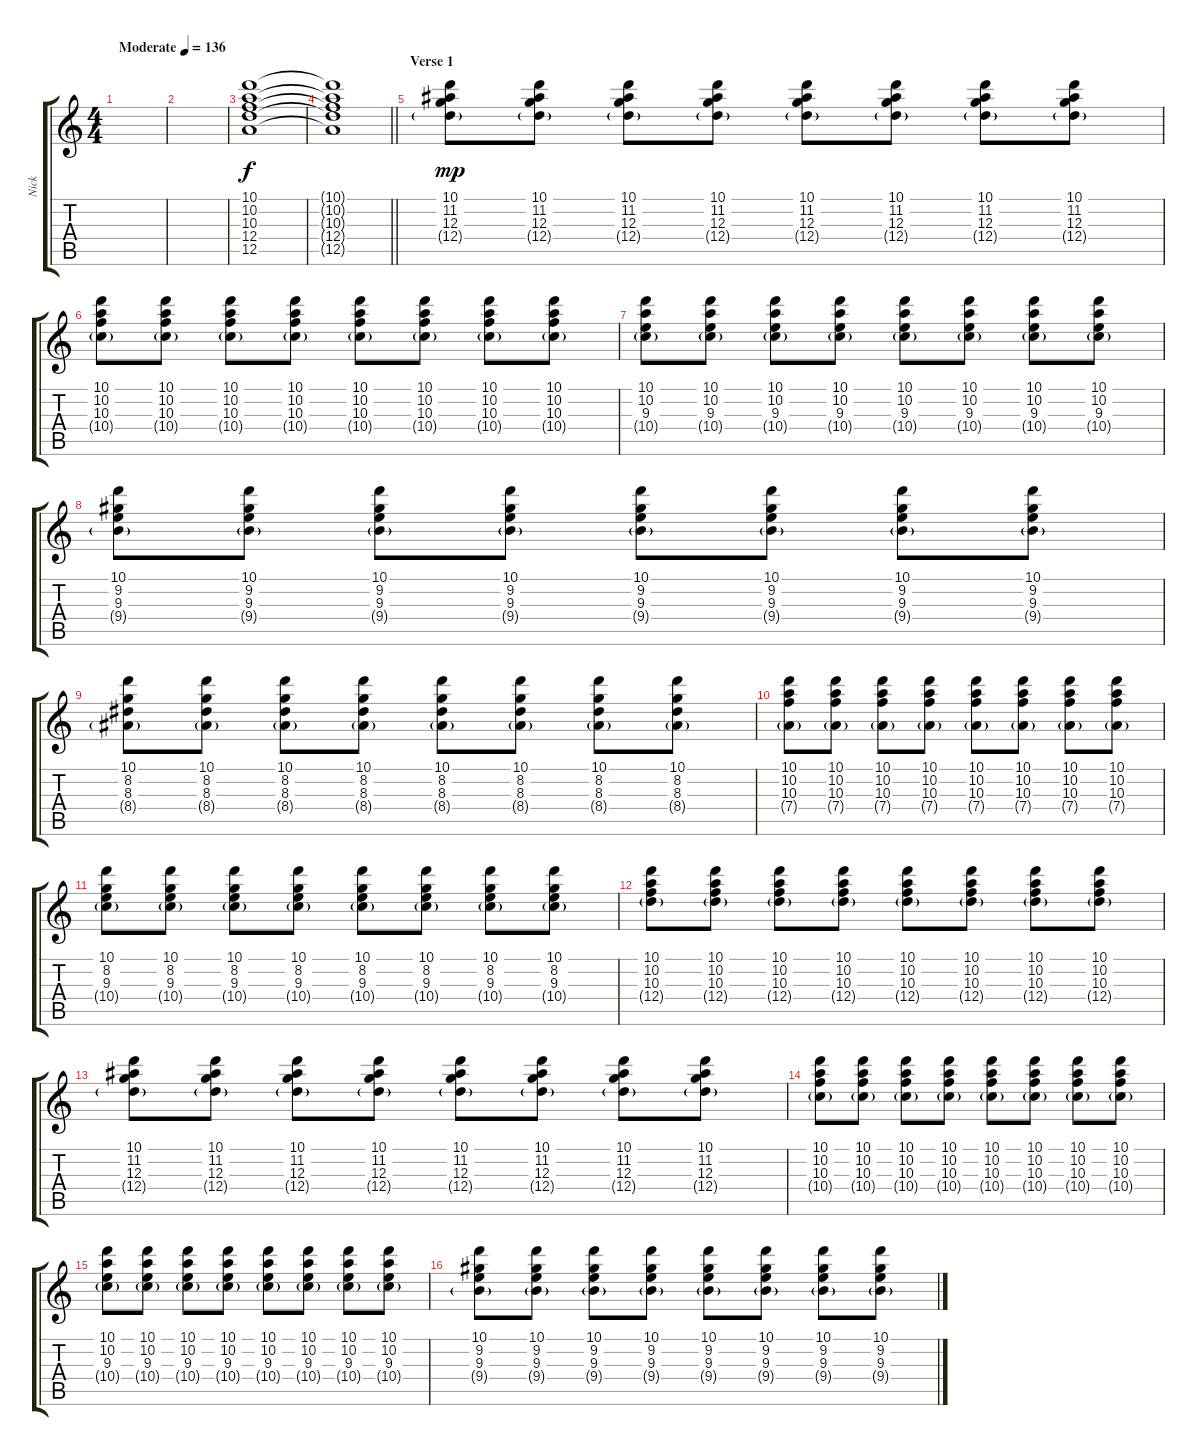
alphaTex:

\track ("Nick" "Nick") {instrument overdrivenguitar}
\staff {score tabs}
\tuning (E4 B3 G3 D3 A2 E2) {hide}
\ts (4 4)
\tempo (136 "Moderate")
\clef g2
\ks c
|
|
(10.1 10.2 10.3 12.4 12.5).1 |
\barLineRight lightlight
(10.1{t} 10.2{t} 10.3{t} 12.4{t} 12.5{t}).1 |
\section ("" "Verse 1")
(10.1 11.2 12.3 12.4{g}).8{dy mp volume 10} (10.1 11.2 12.3 12.4{g}).8 (10.1 11.2 12.3 12.4{g}).8 (10.1 11.2 12.3 12.4{g}).8 (10.1 11.2 12.3 12.4{g}).8 (10.1 11.2 12.3 12.4{g}).8 (10.1 11.2 12.3 12.4{g}).8 (10.1 11.2 12.3 12.4{g}).8 |
(10.1 10.2 10.3 10.4{g}).8 (10.1 10.2 10.3 10.4{g}).8 (10.1 10.2 10.3 10.4{g}).8 (10.1 10.2 10.3 10.4{g}).8 (10.1 10.2 10.3 10.4{g}).8 (10.1 10.2 10.3 10.4{g}).8 (10.1 10.2 10.3 10.4{g}).8 (10.1 10.2 10.3 10.4{g}).8 |
(10.1 10.2 9.3 10.4{g}).8 (10.1 10.2 9.3 10.4{g}).8 (10.1 10.2 9.3 10.4{g}).8 (10.1 10.2 9.3 10.4{g}).8 (10.1 10.2 9.3 10.4{g}).8 (10.1 10.2 9.3 10.4{g}).8 (10.1 10.2 9.3 10.4{g}).8 (10.1 10.2 9.3 10.4{g}).8 |
(10.1 9.2 9.3 9.4{g}).8 (10.1 9.2 9.3 9.4{g}).8 (10.1 9.2 9.3 9.4{g}).8 (10.1 9.2 9.3 9.4{g}).8 (10.1 9.2 9.3 9.4{g}).8 (10.1 9.2 9.3 9.4{g}).8 (10.1 9.2 9.3 9.4{g}).8 (10.1 9.2 9.3 9.4{g}).8 |
(10.1 8.2 8.3 8.4{g}).8 (10.1 8.2 8.3 8.4{g}).8 (10.1 8.2 8.3 8.4{g}).8 (10.1 8.2 8.3 8.4{g}).8 (10.1 8.2 8.3 8.4{g}).8 (10.1 8.2 8.3 8.4{g}).8 (10.1 8.2 8.3 8.4{g}).8 (10.1 8.2 8.3 8.4{g}).8 |
(10.1 10.2 10.3 7.4{g}).8 (10.1 10.2 10.3 7.4{g}).8 (10.1 10.2 10.3 7.4{g}).8 (10.1 10.2 10.3 7.4{g}).8 (10.1 10.2 10.3 7.4{g}).8 (10.1 10.2 10.3 7.4{g}).8 (10.1 10.2 10.3 7.4{g}).8 (10.1 10.2 10.3 7.4{g}).8 |
(10.1 8.2 9.3 10.4{g}).8 (10.1 8.2 9.3 10.4{g}).8 (10.1 8.2 9.3 10.4{g}).8 (10.1 8.2 9.3 10.4{g}).8 (10.1 8.2 9.3 10.4{g}).8 (10.1 8.2 9.3 10.4{g}).8 (10.1 8.2 9.3 10.4{g}).8 (10.1 8.2 9.3 10.4{g}).8 |
(10.1 10.2 10.3 12.4{g}).8 (10.1 10.2 10.3 12.4{g}).8 (10.1 10.2 10.3 12.4{g}).8 (10.1 10.2 10.3 12.4{g}).8 (10.1 10.2 10.3 12.4{g}).8 (10.1 10.2 10.3 12.4{g}).8 (10.1 10.2 10.3 12.4{g}).8 (10.1 10.2 10.3 12.4{g}).8 |
(10.1 11.2 12.3 12.4{g}).8 (10.1 11.2 12.3 12.4{g}).8 (10.1 11.2 12.3 12.4{g}).8 (10.1 11.2 12.3 12.4{g}).8 (10.1 11.2 12.3 12.4{g}).8 (10.1 11.2 12.3 12.4{g}).8 (10.1 11.2 12.3 12.4{g}).8 (10.1 11.2 12.3 12.4{g}).8 |
(10.1 10.2 10.3 10.4{g}).8 (10.1 10.2 10.3 10.4{g}).8 (10.1 10.2 10.3 10.4{g}).8 (10.1 10.2 10.3 10.4{g}).8 (10.1 10.2 10.3 10.4{g}).8 (10.1 10.2 10.3 10.4{g}).8 (10.1 10.2 10.3 10.4{g}).8 (10.1 10.2 10.3 10.4{g}).8 |
(10.1 10.2 9.3 10.4{g}).8 (10.1 10.2 9.3 10.4{g}).8 (10.1 10.2 9.3 10.4{g}).8 (10.1 10.2 9.3 10.4{g}).8 (10.1 10.2 9.3 10.4{g}).8 (10.1 10.2 9.3 10.4{g}).8 (10.1 10.2 9.3 10.4{g}).8 (10.1 10.2 9.3 10.4{g}).8 |
(10.1 9.2 9.3 9.4{g}).8 (10.1 9.2 9.3 9.4{g}).8 (10.1 9.2 9.3 9.4{g}).8 (10.1 9.2 9.3 9.4{g}).8 (10.1 9.2 9.3 9.4{g}).8 (10.1 9.2 9.3 9.4{g}).8 (10.1 9.2 9.3 9.4{g}).8 (10.1 9.2 9.3 9.4{g}).8
